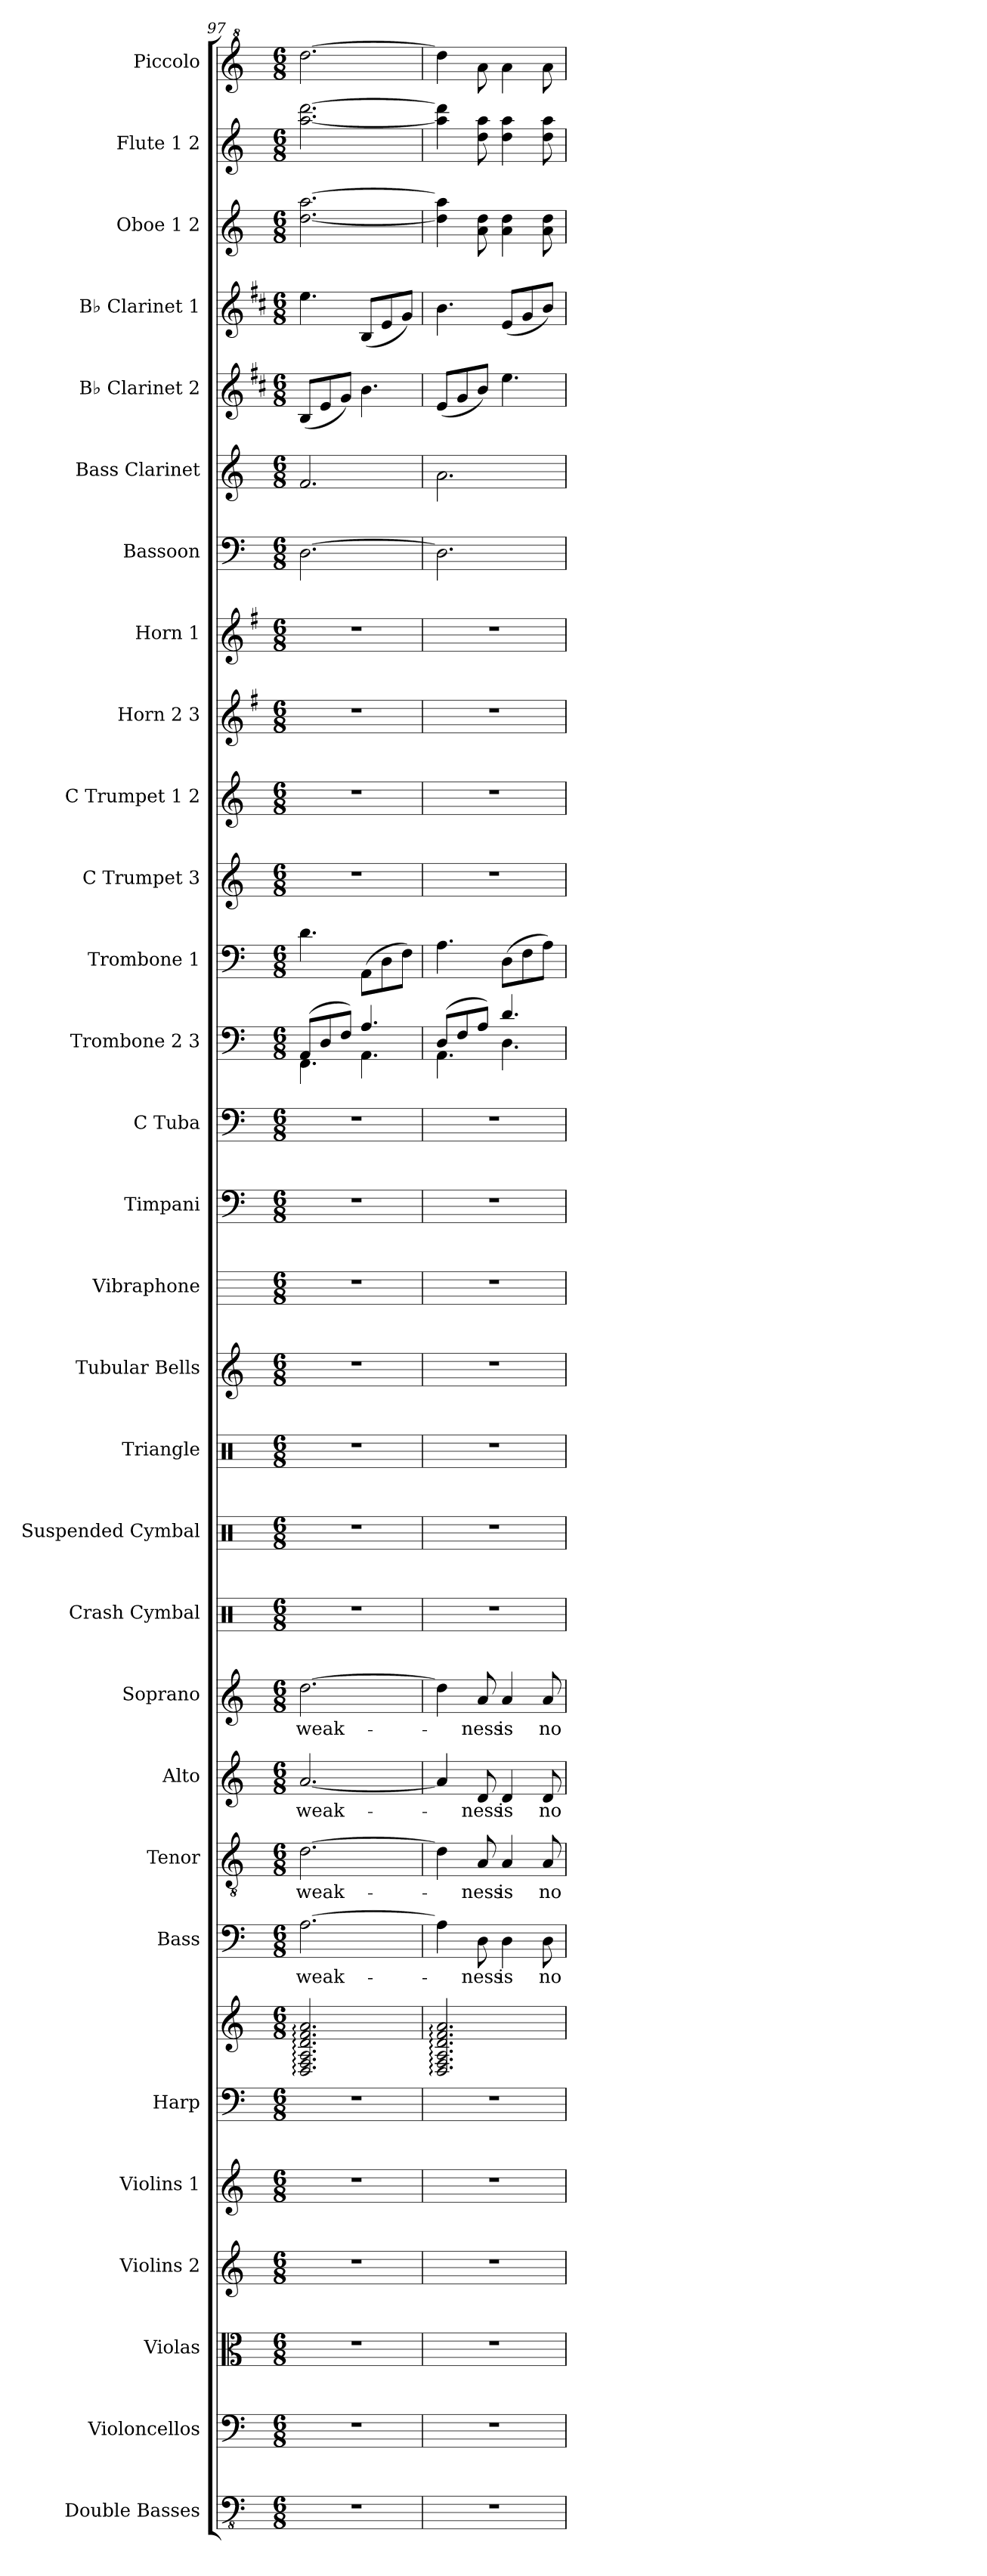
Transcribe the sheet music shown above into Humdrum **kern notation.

**kern	**kern	**kern	**kern	**kern	**kern	**kern	**kern	**text	**kern	**text	**kern	**text	**kern	**text	**kern	**kern	**kern	**kern	**kern	**kern	**kern	**kern	**kern	**kern	**kern	**kern	**kern	**kern	**kern	**kern	**kern	**kern	**kern	**kern
*part30	*part29	*part28	*part27	*part26	*part25	*part25	*part24	*part24	*part23	*part23	*part22	*part22	*part21	*part21	*part20	*part19	*part18	*part17	*part16	*part15	*part14	*part13	*part12	*part11	*part10	*part9	*part8	*part7	*part6	*part5	*part4	*part3	*part2	*part1
*staff31	*staff30	*staff29	*staff28	*staff27	*staff26	*staff25	*staff24	*staff24	*staff23	*staff23	*staff22	*staff22	*staff21	*staff21	*staff20	*staff19	*staff18	*staff17	*staff16	*staff15	*staff14	*staff13	*staff12	*staff11	*staff10	*staff9	*staff8	*staff7	*staff6	*staff5	*staff4	*staff3	*staff2	*staff1
*I"Double Basses	*I"Violoncellos	*I"Violas	*I"Violins 2	*I"Violins 1	*I"Harp	*	*I"Bass	*	*I"Tenor	*	*I"Alto	*	*I"Soprano	*	*I"Crash Cymbal	*I"Suspended Cymbal	*I"Triangle	*I"Tubular Bells	*I"Vibraphone	*I"Timpani	*I"C Tuba	*I"Trombone 2 3	*I"Trombone 1	*I"C Trumpet 3	*I"C Trumpet 1 2	*I"Horn 2 3	*I"Horn 1	*I"Bassoon	*I"Bass Clarinet	*I"B♭ Clarinet 2	*I"B♭ Clarinet 1	*I"Oboe 1 2	*I"Flute 1 2	*I"Piccolo
*I'Dbs.	*I'Vlcs.	*I'Vlas.	*I'Vlns. 2	*I'Vlns. 1	*I'Hrp.	*	*I'B.	*	*I'T.	*	*I'A.	*	*I'S.	*	*I'Cr. Cym.	*I'Susp. Cym.	*I'Trgl.	*I'Tu. Be.	*I'Vib.	*I'Timp.	*I'C Tu.	*I'Trb. 2 3	*I'Trb. 1	*I'C Tpt. 3	*I'C Tpt. 1 2	*I'Hn. 2 3	*I'Hn. 1	*I'Bsn.	*I'B. Cl.	*I'B♭ Cl. 2	*I'B♭ Cl. 1	*I'Ob. 1 2	*I'Fl. 1 2	*I'Picc.
*clefFv4	*clefF4	*clefC3	*clefG2	*clefG2	*clefF4	*clefG2	*clefF4	*	*clefGv2	*	*clefG2	*	*clefG2	*	*clefX	*clefX	*clefX	*clefG2	*	*clefF4	*clefF4	*clefF4	*clefF4	*clefG2	*clefG2	*clefG2	*clefG2	*clefF4	*	*clefG2	*clefG2	*clefG2	*clefG2	*clefG^2
*	*	*	*	*	*	*	*	*	*	*	*	*	*	*	*	*	*	*	*	*	*	*	*	*	*	*ITrd4c7	*ITrd4c7	*	*ITrd8c14	*ITrd1c2	*ITrd1c2	*	*	*ITrd-7c-12
*k[]	*k[]	*k[]	*k[]	*k[]	*k[]	*k[]	*k[]	*	*k[]	*	*k[]	*	*k[]	*	*k[]	*k[]	*k[]	*k[]	*k[]	*k[]	*k[]	*k[]	*k[]	*k[]	*k[]	*k[]	*k[]	*k[]	*k[]	*k[]	*k[]	*k[]	*k[]	*k[]
*C:	*C:	*C:	*C:	*C:	*C:	*C:	*C:	*	*C:	*	*C:	*	*C:	*	*C:	*C:	*C:	*C:	*C:	*C:	*C:	*C:	*C:	*C:	*C:	*C:	*C:	*C:	*C:	*C:	*C:	*C:	*C:	*C:
*M6/8	*M6/8	*M6/8	*M6/8	*M6/8	*M6/8	*M6/8	*M6/8	*	*M6/8	*	*M6/8	*	*M6/8	*	*M6/8	*M6/8	*M6/8	*M6/8	*M6/8	*M6/8	*M6/8	*M6/8	*M6/8	*M6/8	*M6/8	*M6/8	*M6/8	*M6/8	*M6/8	*M6/8	*M6/8	*M6/8	*M6/8	*M6/8
=97	=97	=97	=97	=97	=97	=97	=97	=97	=97	=97	=97	=97	=97	=97	=97	=97	=97	=97	=97	=97	=97	=97	=97	=97	=97	=97	=97	=97	=97	=97	=97	=97	=97	=97
*	*	*	*	*	*	*	*	*	*	*	*	*	*	*	*	*	*	*	*	*	*	*^	*	*	*	*	*	*	*	*	*	*	*	*
2.r	2.r	2.r	2.r	2.r	2.r	2.D/: 2.F/: 2.A/: 2.d/: 2.f/: 2.a/:	[2.A\	weak-	[2.d\	weak-	[2.a/	weak-	[2.dd\	weak-	2.r	2.r	2.r	2.r	2.r	2.r	2.r	(8AA/L	4.FF\	4.d\	2.r	2.r	2.r	2.r	[2.D\	2.F/	(8A/L	4.dd\	[2.dd\ [2.aa\	[2.aa\ [2.ddd\	[2.dddd\
.	.	.	.	.	.	.	.	.	.	.	.	.	.	.	.	.	.	.	.	.	.	8D/	.	.	.	.	.	.	.	.	8d/	.	.	.	.
.	.	.	.	.	.	.	.	.	.	.	.	.	.	.	.	.	.	.	.	.	.	8F/J)	.	.	.	.	.	.	.	.	8f/J)	.	.	.	.
.	.	.	.	.	.	.	.	.	.	.	.	.	.	.	.	.	.	.	.	.	.	4.A/	4.AA\	(8AA\L	.	.	.	.	.	.	4.a\	(8A/L	.	.	.
.	.	.	.	.	.	.	.	.	.	.	.	.	.	.	.	.	.	.	.	.	.	.	.	8D\	.	.	.	.	.	.	.	8d/	.	.	.
.	.	.	.	.	.	.	.	.	.	.	.	.	.	.	.	.	.	.	.	.	.	.	.	8F\J)	.	.	.	.	.	.	.	8f/J)	.	.	.
=98	=98	=98	=98	=98	=98	=98	=98	=98	=98	=98	=98	=98	=98	=98	=98	=98	=98	=98	=98	=98	=98	=98	=98	=98	=98	=98	=98	=98	=98	=98	=98	=98	=98	=98	=98
2.r	2.r	2.r	2.r	2.r	2.r	2.D/: 2.F/: 2.A/: 2.d/: 2.f/: 2.a/:	4A\]	.	4d\]	.	4a/]	.	4dd\]	.	2.r	2.r	2.r	2.r	2.r	2.r	2.r	(8D/L	4.AA\	4.A\	2.r	2.r	2.r	2.r	2.D\]	2.A\	(8d/L	4.a\	4dd\] 4aa\]	4aa\] 4ddd\]	4dddd\]
.	.	.	.	.	.	.	.	.	.	.	.	.	.	.	.	.	.	.	.	.	.	8F/	.	.	.	.	.	.	.	.	8f/	.	.	.	.
.	.	.	.	.	.	.	8D\	-ness	8A/	-ness	8d/	-ness	8a/	-ness	.	.	.	.	.	.	.	8A/J)	.	.	.	.	.	.	.	.	8a/J)	.	8a\ 8dd\	8dd\ 8aa\	8aaa\
.	.	.	.	.	.	.	4D\	is	4A/	is	4d/	is	4a/	is	.	.	.	.	.	.	.	4.d/	4.D\	(8D\L	.	.	.	.	.	.	4.dd\	(8d/L	4a\ 4dd\	4dd\ 4aa\	4aaa\
.	.	.	.	.	.	.	.	.	.	.	.	.	.	.	.	.	.	.	.	.	.	.	.	8F\	.	.	.	.	.	.	.	8f/	.	.	.
.	.	.	.	.	.	.	8D\	no	8A/	no	8d/	no	8a/	no	.	.	.	.	.	.	.	.	.	8A\J)	.	.	.	.	.	.	.	8a/J)	8a\ 8dd\	8dd\ 8aa\	8aaa\
*	*	*	*	*	*	*	*	*	*	*	*	*	*	*	*	*	*	*	*	*	*	*v	*v	*	*	*	*	*	*	*	*	*	*	*	*
=	=	=	=	=	=	=	=	=	=	=	=	=	=	=	=	=	=	=	=	=	=	=	=	=	=	=	=	=	=	=	=	=	=	=
*-	*-	*-	*-	*-	*-	*-	*-	*-	*-	*-	*-	*-	*-	*-	*-	*-	*-	*-	*-	*-	*-	*-	*-	*-	*-	*-	*-	*-	*-	*-	*-	*-	*-	*-
